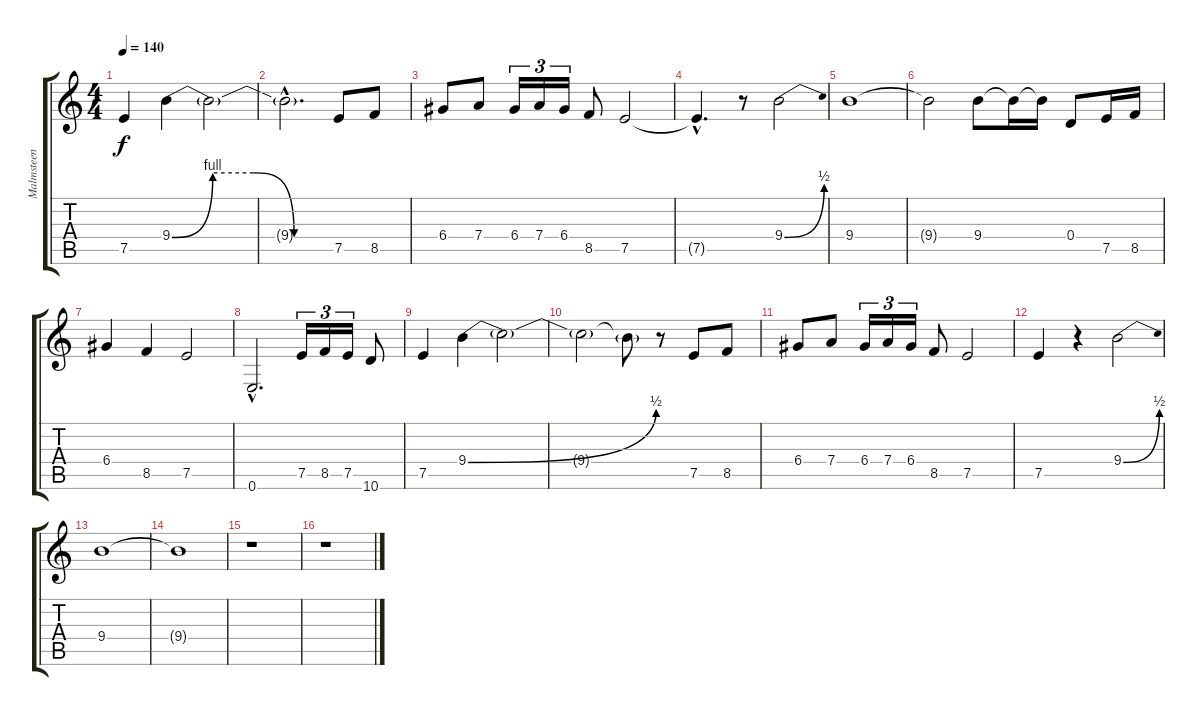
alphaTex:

\track ("Malmsteen guit.4" "Malmsteen ") {instrument distortionguitar}
\staff {score tabs}
\tuning (E4 B3 G3 D3 A2 E2) {hide}
\ts (4 4)
\tempo 140
\clef g2
\ks c
7.5.4{dy f} 9.4{be (custom 0 0 15 4 30 4 45 0 60 0)}.4 9.4{t}.2 |
9.4{hac t}.2{d} 7.5.8 8.5.8 |
6.4.8 7.4.8 6.4.16{tu (3 2)} 7.4.16{tu (3 2)} 6.4.16{tu (3 2)} 8.5.8 7.5.2 |
7.5{hac t}.4{d} r.8 9.4{be (bend 0 0 60 2)}.2 |
9.4.1 |
9.4{t}.2 9.4.8 9.4{t}.16 9.4{t}.16 0.4.8 7.5.16 8.5.16 |
6.4.4 8.5.4 7.5.2 |
0.6{hac}.2{d} 7.5.16{tu (3 2)} 8.5.16{tu (3 2)} 7.5.16{tu (3 2)} 10.6.8 |
7.5.4 9.4{be (bend 0 0 60 2)}.4 9.4{t}.2 |
9.4{t}.2 9.4{t}.8 r.8 7.5.8 8.5.8 |
6.4.8 7.4.8 6.4.16{tu (3 2)} 7.4.16{tu (3 2)} 6.4.16{tu (3 2)} 8.5.8 7.5.2 |
7.5.4 r.4 9.4{be (bend 0 0 60 2)}.2 |
9.4.1 |
9.4{t}.1 |
r.1 |
r.1
